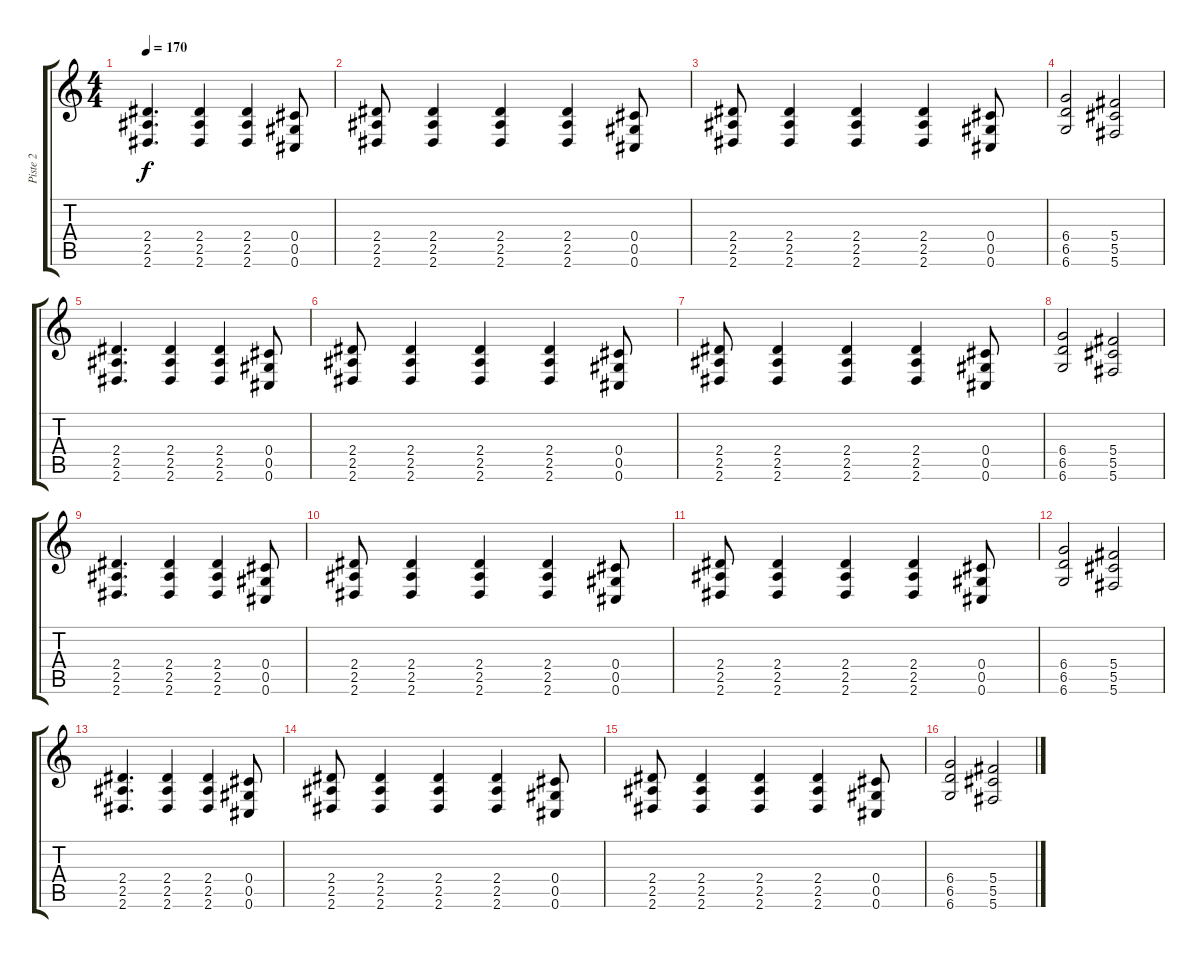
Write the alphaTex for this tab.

\track ("Piste 2" "Piste 2") {instrument overdrivenguitar}
\staff {score tabs}
\tuning (Eb4 Bb3 Gb3 Db3 Ab2 Db2) {hide}
\ts (4 4)
\tempo 170
\clef g2
\ks c
(2.4 2.5 2.6).4{d dy f} (2.4 2.5 2.6).4 (2.4 2.5 2.6).4 (0.4 0.5 0.6).8 |
(2.4 2.5 2.6).8 (2.4 2.5 2.6).4 (2.4 2.5 2.6).4 (2.4 2.5 2.6).4 (0.4 0.5 0.6).8 |
(2.4 2.5 2.6).8 (2.4 2.5 2.6).4 (2.4 2.5 2.6).4 (2.4 2.5 2.6).4 (0.4 0.5 0.6).8 |
(6.4 6.5 6.6).2 (5.4 5.5 5.6).2 |
(2.4 2.5 2.6).4{d} (2.4 2.5 2.6).4 (2.4 2.5 2.6).4 (0.4 0.5 0.6).8 |
(2.4 2.5 2.6).8 (2.4 2.5 2.6).4 (2.4 2.5 2.6).4 (2.4 2.5 2.6).4 (0.4 0.5 0.6).8 |
(2.4 2.5 2.6).8 (2.4 2.5 2.6).4 (2.4 2.5 2.6).4 (2.4 2.5 2.6).4 (0.4 0.5 0.6).8 |
(6.4 6.5 6.6).2 (5.4 5.5 5.6).2 |
(2.4 2.5 2.6).4{d} (2.4 2.5 2.6).4 (2.4 2.5 2.6).4 (0.4 0.5 0.6).8 |
(2.4 2.5 2.6).8 (2.4 2.5 2.6).4 (2.4 2.5 2.6).4 (2.4 2.5 2.6).4 (0.4 0.5 0.6).8 |
(2.4 2.5 2.6).8 (2.4 2.5 2.6).4 (2.4 2.5 2.6).4 (2.4 2.5 2.6).4 (0.4 0.5 0.6).8 |
(6.4 6.5 6.6).2 (5.4 5.5 5.6).2 |
(2.4 2.5 2.6).4{d} (2.4 2.5 2.6).4 (2.4 2.5 2.6).4 (0.4 0.5 0.6).8 |
(2.4 2.5 2.6).8 (2.4 2.5 2.6).4 (2.4 2.5 2.6).4 (2.4 2.5 2.6).4 (0.4 0.5 0.6).8 |
(2.4 2.5 2.6).8 (2.4 2.5 2.6).4 (2.4 2.5 2.6).4 (2.4 2.5 2.6).4 (0.4 0.5 0.6).8 |
(6.4 6.5 6.6).2 (5.4 5.5 5.6).2
